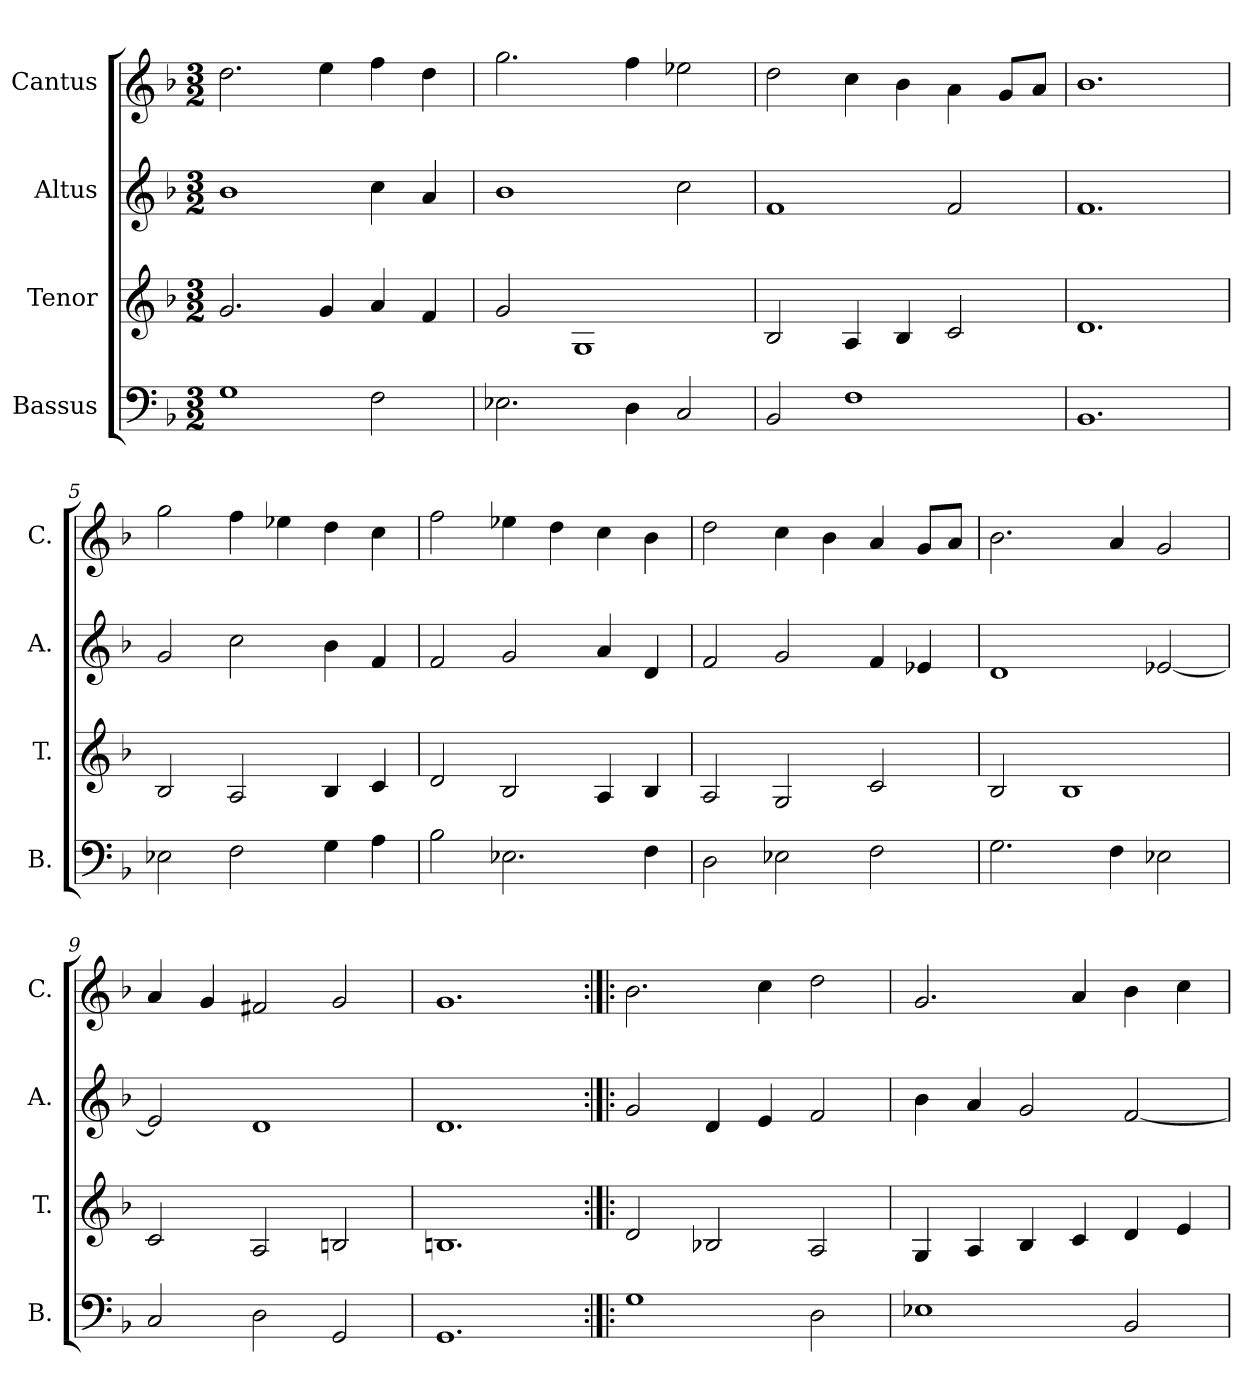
**kern	**kern	**kern	**kern
*part4	*part3	*part2	*part1
*staff4	*staff3	*staff2	*staff1
*I"Bassus	*I"Tenor	*I"Altus	*I"Cantus
*I'B.	*I'T.	*I'A.	*I'C.
*clefF4	*clefG2	*clefG2	*clefG2
*k[b-]	*k[b-]	*k[b-]	*k[b-]
*F:	*F:	*F:	*F:
*M3/2	*M3/2	*M3/2	*M3/2
=1	=1	=1	=1
1G\	2.g/	1b-\	2.dd\
.	4g/	.	4ee\
2F\	4a/	4cc\	4ff\
.	4f/	4a/	4dd\
=2	=2	=2	=2
2.E-X\	2g/	1b-\	2.gg\
.	1G/	.	.
4D\	.	.	4ff\
2C/	.	2cc\	2ee-X\
=3	=3	=3	=3
2BB-/	2B-/	1f/	2dd\
1F\	4A/	.	4cc\
.	4B-/	.	4b-\
.	2c/	2f/	4a\
.	.	.	8g/L
.	.	.	8a/J
=4	=4	=4	=4
1.BB-/	1.d/	1.f/	1.b-\
=5	=5	=5	=5
2E-X\	2B-/	2g/	2gg\
2F\	2A/	2cc\	4ff\
.	.	.	4ee-X\
4G\	4B-/	4b-\	4dd\
4A\	4c/	4f/	4cc\
=6	=6	=6	=6
2B-\	2d/	2f/	2ff\
2.E-X\	2B-/	2g/	4ee-X\
.	.	.	4dd\
.	4A/	4a/	4cc\
4F\	4B-/	4d/	4b-\
=7	=7	=7	=7
2D\	2A/	2f/	2dd\
2E-X\	2G/	2g/	4cc\
.	.	.	4b-\
2F\	2c/	4f/	4a/
.	.	4e-X/	8g/L
.	.	.	8a/J
=8	=8	=8	=8
2.G\	2B-/	1d/	2.b-\
.	1B-/	.	.
4F\	.	.	4a/
2E-X\	.	[2e-X/	2g/
=9	=9	=9	=9
2C/	2c/	2e-/]	4a/
.	.	.	4g/
2D\	2A/	1d/	2f#X/
2GG/	2Bn/	.	2g/
=10	=10	=10	=10
1.GG/	1.Bn/	1.d/	1.g/
=11:|!|:	=11:|!|:	=11:|!|:	=11:|!|:
1G\	2d/	2g/	2.b-\
.	2B-X/	4d/	.
.	.	4e/	4cc\
2D\	2A/	2f/	2dd\
=12	=12	=12	=12
1E-X\	4G/	4b-\	2.g/
.	4A/	4a/	.
.	4B-/	2g/	.
.	4c/	.	4a/
2BB-/	4d/	[2f/	4b-\
.	4e/	.	4cc\
=	=	=	=
*-	*-	*-	*-
